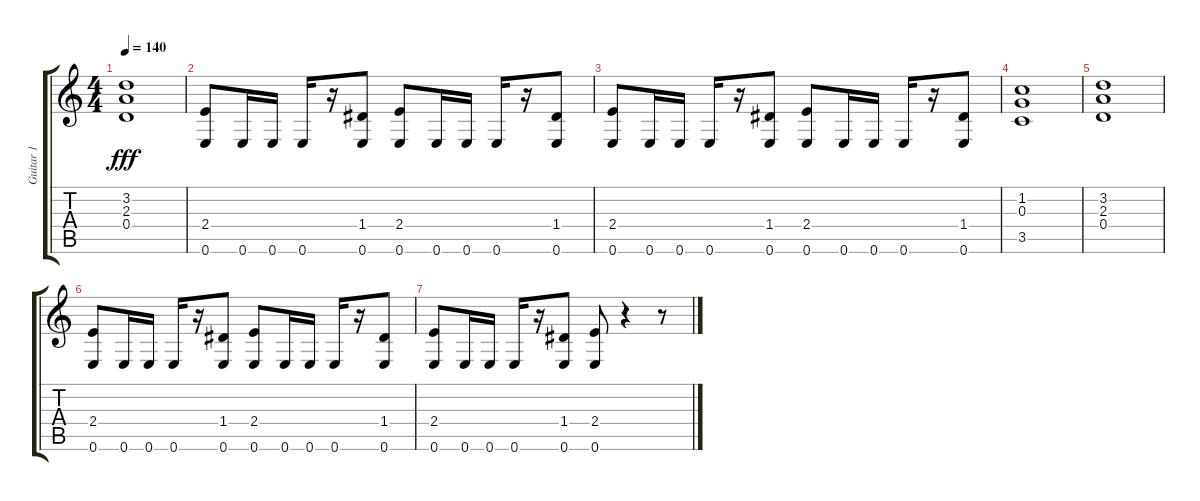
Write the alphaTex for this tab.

\track ("Guitar 1" "Guitar 1") {instrument distortionguitar}
\staff {score tabs}
\tuning (E4 B3 G3 D3 A2 E2) {hide}
\ts (4 4)
\tempo 140
\clef g2
\ks c
(3.2 2.3 0.4).1{dy fff} |
(2.4 0.6).8 0.6.16 0.6.16 0.6.16 r.16 (1.4 0.6).8 (2.4 0.6).8 0.6.16 0.6.16 0.6.16 r.16 (1.4 0.6).8 |
(2.4 0.6).8 0.6.16 0.6.16 0.6.16 r.16 (1.4 0.6).8 (2.4 0.6).8 0.6.16 0.6.16 0.6.16 r.16 (1.4 0.6).8 |
(1.2 0.3 3.5).1 |
(3.2 2.3 0.4).1 |
(2.4 0.6).8 0.6.16 0.6.16 0.6.16 r.16 (1.4 0.6).8 (2.4 0.6).8 0.6.16 0.6.16 0.6.16 r.16 (1.4 0.6).8 |
(2.4 0.6).8 0.6.16 0.6.16 0.6.16 r.16 (1.4 0.6).8 (2.4 0.6).8 r.4 r.8
